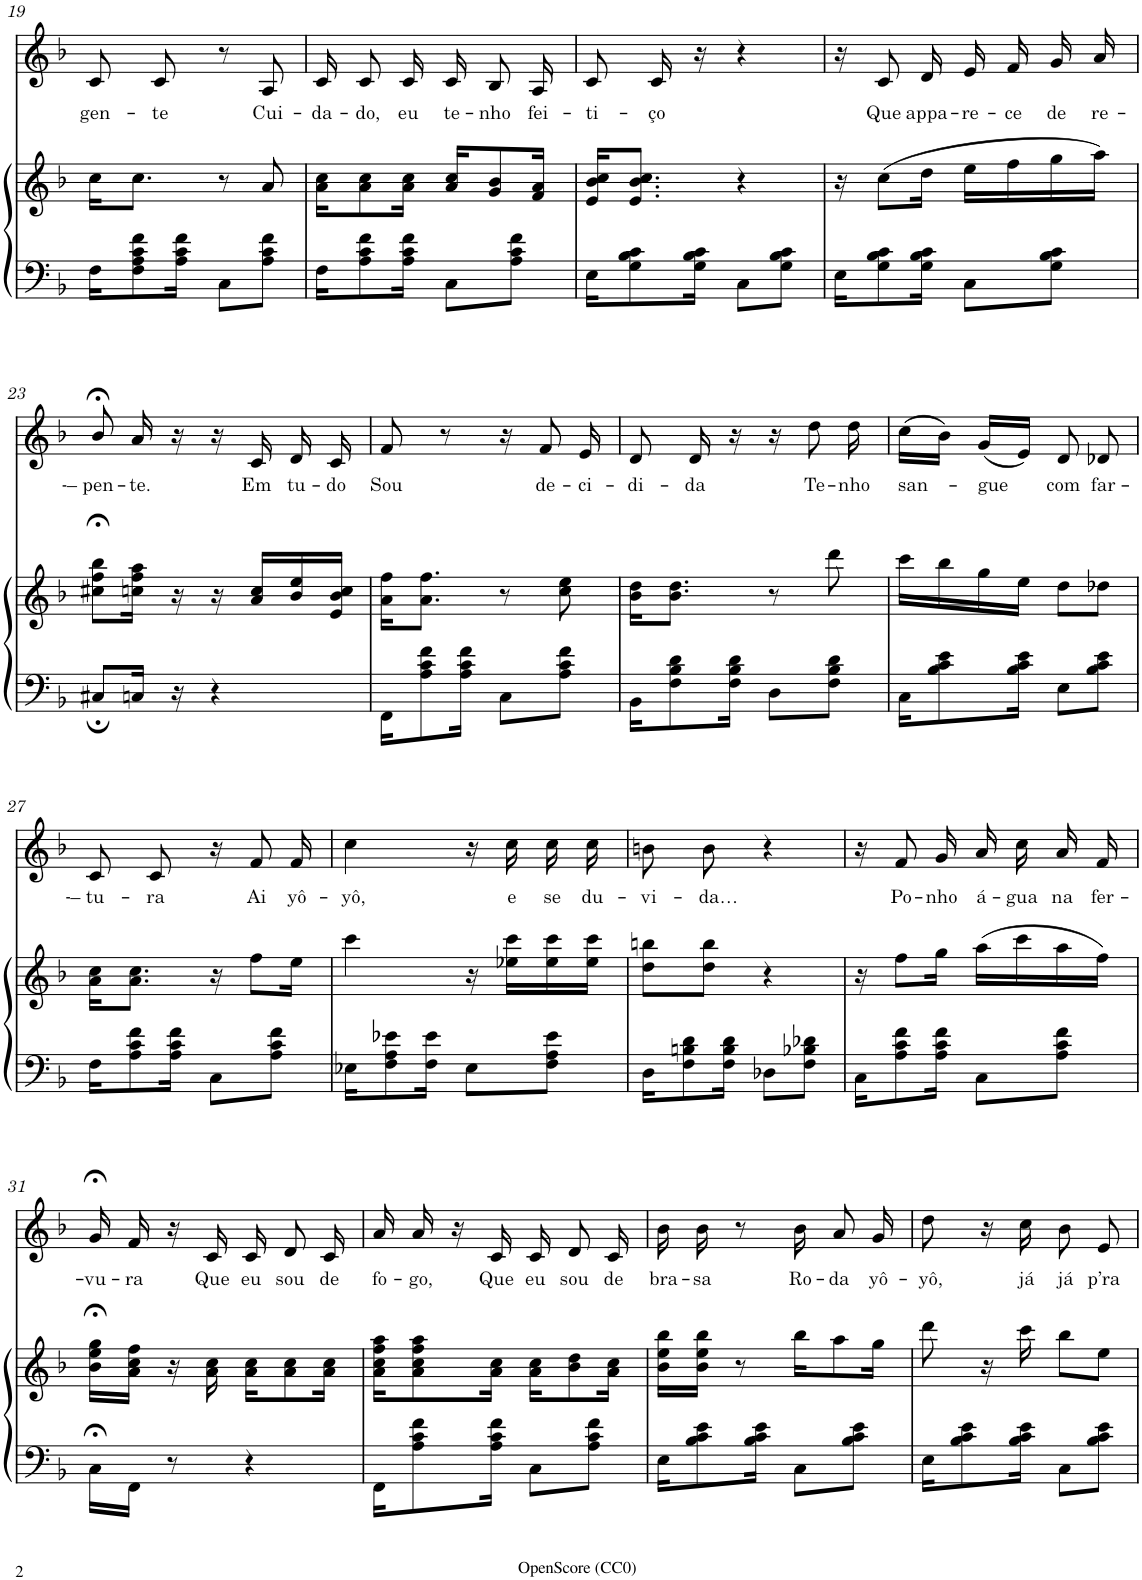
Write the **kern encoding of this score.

**kern	**kern	**kern	**text
*part2	*part2	*part1	*part1
*staff3	*staff2	*staff1	*staff1
*I"Piano	*	*I"Canto Voice	*
*I'Pno	*	*	*
!!LO:PB:g=z
*clefF4	*clefG2	*clefG2	*
*k[b-]	*k[b-]	*k[b-]	*
*M2/4	*M2/4	*M2/4	*
=19	=19	=19	=19
!	!	!	!LO:LY:b
16F\KL	16cc\KL	8c/	gen-
8F\ 8A\ 8c\ 8f\	8.cc\J	.	.
!	!	!	!LO:LY:b
.	.	8c/	-te
16A\ 16c\ 16f\Jk	.	.	.
8C\L	8r	8r	.
!	!	!	!LO:LY:b
8A\ 8c\ 8f\J	8a/	8A/	Cui-
=20	=20	=20	=20
!	!	!	!LO:LY:b
16F\KL	16a\ 16cc\KL	16c/	-da-
!	!	!	!LO:LY:b
8A\ 8c\ 8f\	8a\ 8cc\	8c/	-do,
!	!	!	!LO:LY:b
16A\ 16c\ 16f\Jk	16a\ 16cc\Jk	16c/	eu
!	!	!	!LO:LY:b
8C\L	16a/ 16cc/KL	16c/	te-
!	!	!	!LO:LY:b
.	8g/ 8b-/	8B-/	-nho
8A\ 8c\ 8f\J	.	.	.
!	!	!	!LO:LY:b
.	16f/ 16a/Jk	16A/	fei-
=21	=21	=21	=21
!	!	!	!LO:LY:b
16E\KL	16e/ 16b-/ 16cc/KL	8c/	-ti-
8G\ 8B-\ 8c\	8.e/ 8.b-/ 8.cc/J	.	.
!	!	!	!LO:LY:b
.	.	16c/	-ço
16G\ 16B-\ 16c\Jk	.	16r	.
8C\L	4r	4r	.
8G\ 8B-\ 8c\J	.	.	.
=22	=22	=22	=22
16E\KL	16r	16r	.
!	!	!	!LO:LY:b
8G\ 8B-\ 8c\	(8cc\L	8c/	Que
!	!	!	!LO:LY:b
16G\ 16B-\ 16c\Jk	16dd\Jk	16d/	appa-
!	!	!	!LO:LY:b
8C\L	16ee\LL	16e/	-re-
!	!	!	!LO:LY:b
.	16ff\	16f/	-ce
!	!	!	!LO:LY:b
8G\ 8B-\ 8c\J	16gg\	16g/	de
!	!	!	!LO:LY:b
.	16aa\JJ)	16a/	re-
!!LO:LB:g=z
=23	=23	=23	=23
!	!	!	!LO:LY:b
8C#X;/L	8cc#X\;< 8ff\;< 8bb-\;<L	8b-;</	-– pen-
!	!	!	!LO:LY:b
16Cn/Jk	16ccn\ 16ff\ 16aa\Jk	16a/	-te.
16r	16r	16r	.
4r	16r	16r	.
!	!	!	!LO:LY:b
.	16a/ 16cc/LL	16c/	Em
!	!	!	!LO:LY:b
.	16b-/ 16ee/	16d/	tu-
!	!	!	!LO:LY:b
.	16e/ 16b-/ 16cc/JJ	16c/	-do
=24	=24	=24	=24
!	!	!	!LO:LY:b
16FF\KL	16a\ 16ff\KL	8f/	Sou
8A\ 8c\ 8f\	8.a\ 8.ff\J	.	.
.	.	8r	.
16A\ 16c\ 16f\Jk	.	.	.
8C\L	8r	16r	.
!	!	!	!LO:LY:b
.	.	8f/	de-
8A\ 8c\ 8f\J	8cc\ 8ee\	.	.
!	!	!	!LO:LY:b
.	.	16e/	-ci-
=25	=25	=25	=25
!	!	!	!LO:LY:b
16BB-\KL	16b-\ 16dd\KL	8d/	-di-
8F\ 8B-\ 8d\	8.b-\ 8.dd\J	.	.
!	!	!	!LO:LY:b
.	.	16d/	-da
16F\ 16B-\ 16d\Jk	.	16r	.
8D\L	8r	16r	.
!	!	!	!LO:LY:b
.	.	8dd\	Te-
8F\ 8B-\ 8d\J	8ddd\	.	.
!	!	!	!LO:LY:b
.	.	16dd\	-nho
=26	=26	=26	=26
!	!	!	!LO:LY:b
16C\KL	16ccc\LL	(16cc\LL	san-
8B-\ 8c\ 8e\	16bb-\	16b-\JJ)	.
!	!	!	!LO:LY:b
.	16gg\	(16g/LL	-gue
16B-\ 16c\ 16e\Jk	16ee\JJ	16e/JJ)	.
!	!	!	!LO:LY:b
8E\L	8dd\L	8d/	com
!	!	!	!LO:LY:b
8B-\ 8c\ 8e\J	8dd-X\J	8d-X/	far-
!!LO:LB:g=z
=27	=27	=27	=27
!	!	!	!LO:LY:b
16F\KL	16a\ 16cc\KL	8c/	-– tu-
8A\ 8c\ 8f\	8.a\ 8.cc\J	.	.
!	!	!	!LO:LY:b
.	.	8c/	-ra
16A\ 16c\ 16f\Jk	.	.	.
8C\L	16r	16r	.
!	!	!	!LO:LY:b
.	8ff\L	8f/	Ai
8A\ 8c\ 8f\J	.	.	.
!	!	!	!LO:LY:b
.	16ee\Jk	16f/	yô-
=28	=28	=28	=28
!	!	!	!LO:LY:b
16E-X\KL	4ccc\	4cc\	-yô,
8F\ 8A\ 8e-X\	.	.	.
16F\ 16e-\Jk	.	.	.
8E-\L	16r	16r	.
!	!	!	!LO:LY:b
.	16ee-X\ 16ccc\LL	16cc\	e
!	!	!	!LO:LY:b
8F\ 8A\ 8e-\J	16ee-\ 16ccc\	16cc\	se
!	!	!	!LO:LY:b
.	16ee-\ 16ccc\JJ	16cc\	du-
=29	=29	=29	=29
!	!	!	!LO:LY:b
16D\KL	8dd\ 8bbn\L	8bn\	-vi-
8F\ 8Bn\ 8d\	.	.	.
!	!	!	!LO:LY:b
.	8dd\ 8bb\J	8b\	-da…
16F\ 16B\ 16d\Jk	.	.	.
8D-X\L	4r	4r	.
8F\ 8B-X\ 8d-X\J	.	.	.
=30	=30	=30	=30
16C\KL	16r	16r	.
!	!	!	!LO:LY:b
8A\ 8c\ 8f\	8ff\L	8f/	Po-
!	!	!	!LO:LY:b
16A\ 16c\ 16f\Jk	16gg\Jk	16g/	-nho
!	!	!	!LO:LY:b
8C\L	(16aa\LL	16a/	á-
!	!	!	!LO:LY:b
.	16ccc\	16cc\	-gua
!	!	!	!LO:LY:b
8A\ 8c\ 8f\J	16aa\	16a/	na
!	!	!	!LO:LY:b
.	16ff\JJ)	16f/	fer-
!!LO:LB:g=z
=31	=31	=31	=31
!	!	!	!LO:LY:b
16C;<\LL	16b-\;< 16ee\;< 16gg\;<LL	16g;</	-vu-
!	!	!	!LO:LY:b
16FF\JJ	16a\ 16cc\ 16ff\JJ	16f;</	-ra
8r	16r	16r	.
!	!	!	!LO:LY:b
.	16a\ 16cc\	16c/	Que
!	!	!	!LO:LY:b
4r	16a\ 16cc\KL	16c/	eu
!	!	!	!LO:LY:b
.	8a\ 8cc\	8d/	sou
!	!	!	!LO:LY:b
.	16a\ 16cc\Jk	16c/	de
=32	=32	=32	=32
!	!	!	!LO:LY:b
16FF\KL	16a\ 16cc\ 16ff\ 16aa\KL	16a/	fo-
!	!	!	!LO:LY:b
8A\ 8c\ 8f\	8a\ 8cc\ 8ff\ 8aa\	16a/	-go,
.	.	16r	.
!	!	!	!LO:LY:b
16A\ 16c\ 16f\Jk	16a\ 16cc\Jk	16c/	Que
!	!	!	!LO:LY:b
8C\L	16a\ 16cc\KL	16c/	eu
!	!	!	!LO:LY:b
.	8b-\ 8dd\	8d/	sou
8A\ 8c\ 8f\J	.	.	.
!	!	!	!LO:LY:b
.	16a\ 16cc\Jk	16c/	de
=33	=33	=33	=33
!	!	!	!LO:LY:b
16E\KL	16b-\ 16ee\ 16bb-\LL	16b-\	bra-
!	!	!	!LO:LY:b
8B-\ 8c\ 8e\	16b-\ 16ee\ 16bb-\JJ	16b-\	-sa
.	8r	8r	.
16B-\ 16c\ 16e\Jk	.	.	.
!	!	!	!LO:LY:b
8C\L	16bb-\KL	16b-\	Ro-
!	!	!	!LO:LY:b
.	8aa\	8a/	-da
8B-\ 8c\ 8e\J	.	.	.
!	!	!	!LO:LY:b
.	16gg\Jk	16g/	yô-
=34	=34	=34	=34
!	!	!	!LO:LY:b
16E\KL	8ddd\	8dd\	-yô,
8B-\ 8c\ 8e\	.	.	.
.	16r	16r	.
!	!	!	!LO:LY:b
16B-\ 16c\ 16e\Jk	16ccc\	16cc\	já
!	!	!	!LO:LY:b
8C\L	8bb-\L	8b-\	já
!	!	!	!LO:LY:b
8B-\ 8c\ 8e\J	8ee\J	8e/	p’ra
=	=	=	=
*-	*-	*-	*-
